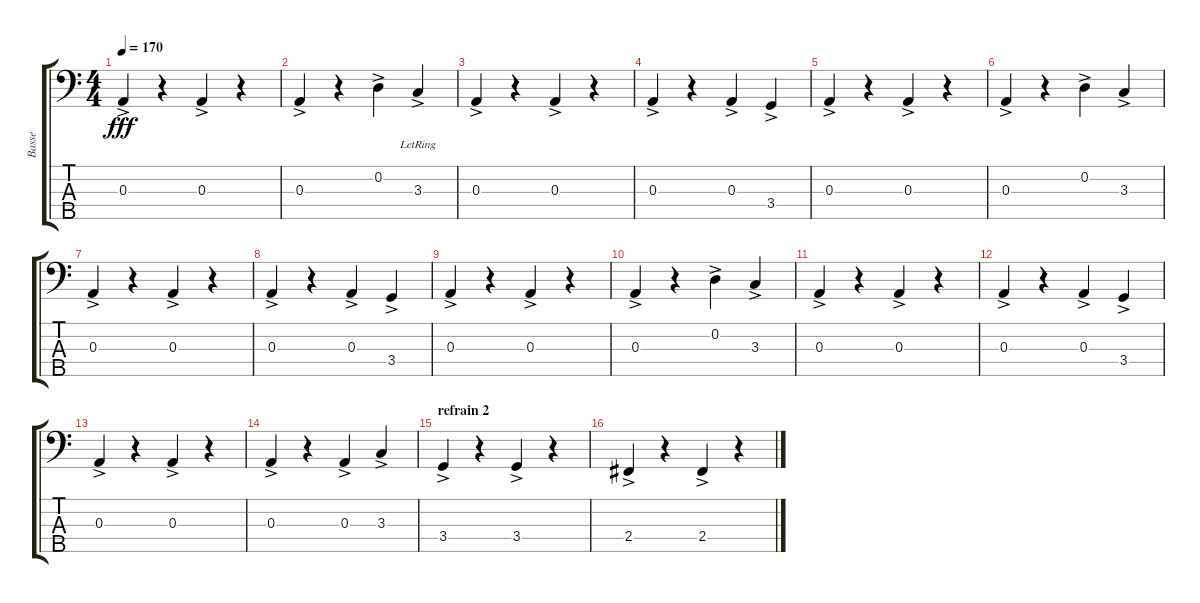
\track ("Basse" "Basse") {instrument electricbasspick}
\staff {score tabs}
\tuning (G2 D2 A1 E1 B0) {hide}
\ts (4 4)
\tempo 170
\clef f4
\ks c
0.3{ac}.4{dy fff} r.4 0.3{ac}.4 r.4 |
0.3{ac}.4 r.4 0.2{ac}.4 3.3{ac lr}.4 |
0.3{ac}.4 r.4 0.3{ac}.4 r.4 |
0.3{ac}.4 r.4 0.3{ac}.4 3.4{ac}.4 |
0.3{ac}.4 r.4 0.3{ac}.4 r.4 |
0.3{ac}.4 r.4 0.2{ac}.4 3.3{ac}.4 |
0.3{ac}.4 r.4 0.3{ac}.4 r.4 |
0.3{ac}.4 r.4 0.3{ac}.4 3.4{ac}.4 |
0.3{ac}.4 r.4 0.3{ac}.4 r.4 |
0.3{ac}.4 r.4 0.2{ac}.4 3.3{ac}.4 |
0.3{ac}.4 r.4 0.3{ac}.4 r.4 |
0.3{ac}.4 r.4 0.3{ac}.4 3.4{ac}.4 |
0.3{ac}.4 r.4 0.3{ac}.4 r.4 |
0.3{ac}.4 r.4 0.3{ac}.4 3.3{ac}.4 |
\section ("" "refrain 2")
3.4{ac}.4 r.4 3.4{ac}.4 r.4 |
2.4{ac}.4 r.4 2.4{ac}.4 r.4
